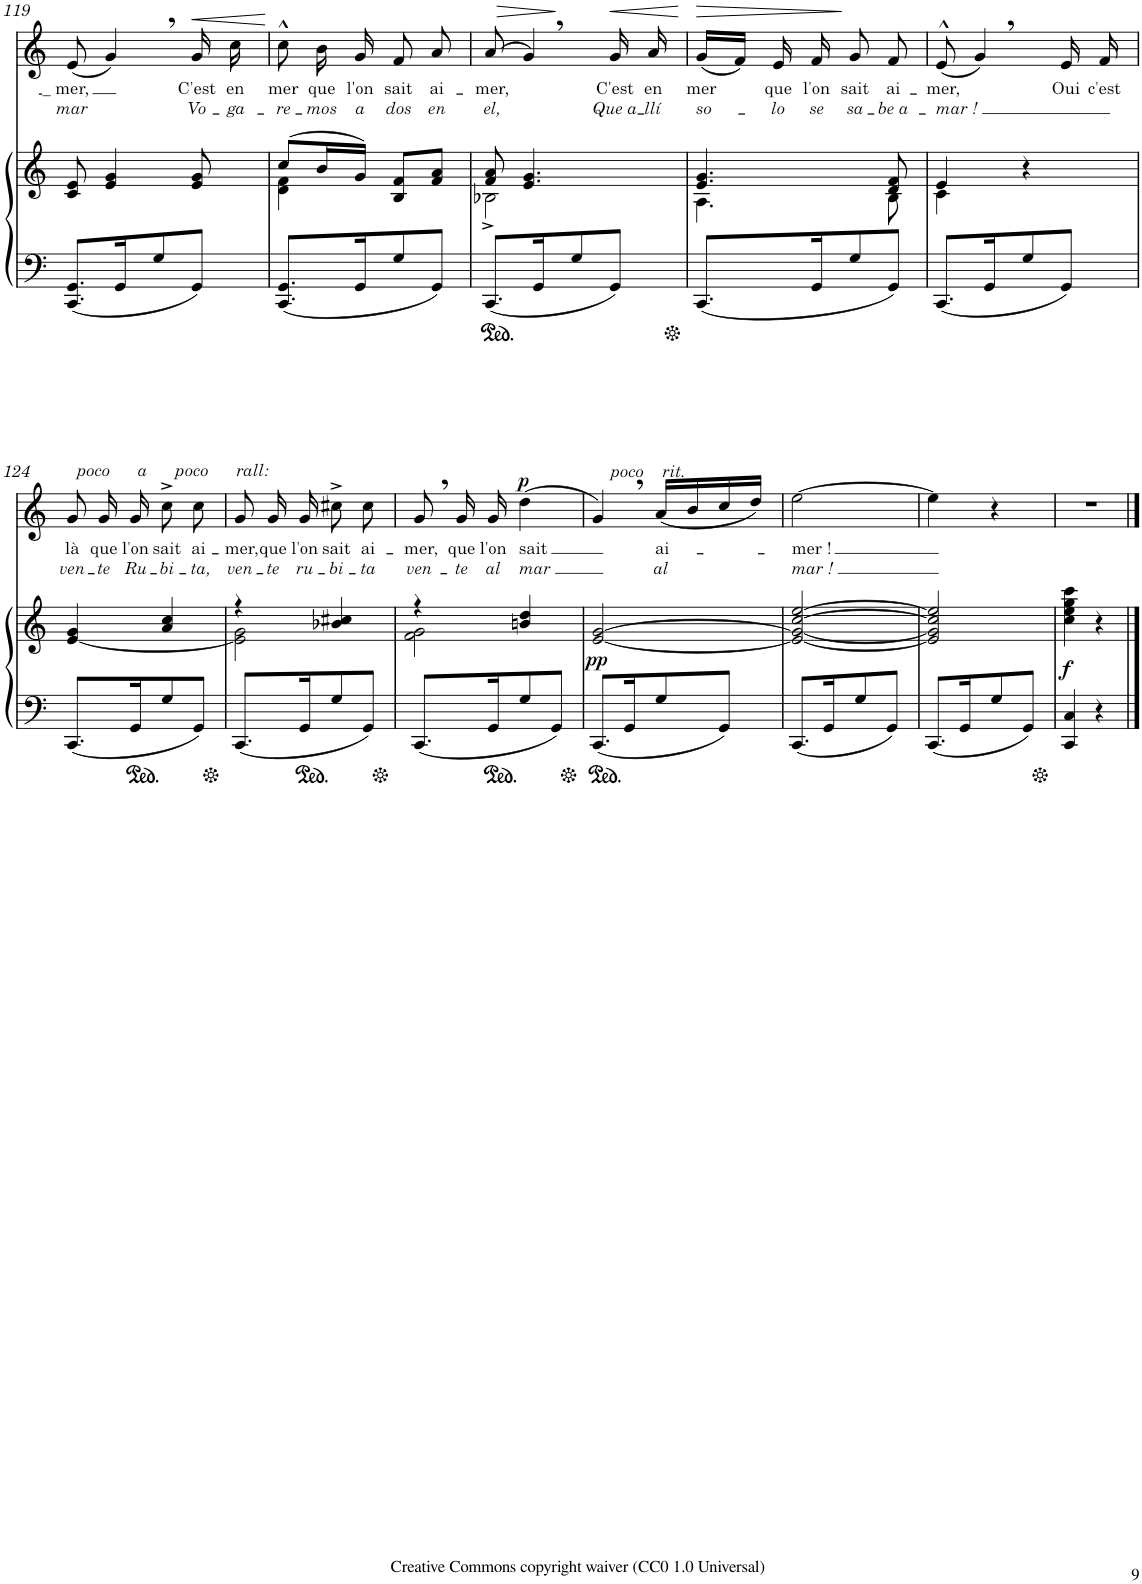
**kern	**kern	**dynam	**kern	**text	**text	**dynam
*part2	*part2	*part2	*part1	*part1	*part1	*part1
*staff3	*staff2	*staff2/3	*staff1	*staff1	*staff1	*staff1
*I"Piano	*	*	*I"Chant Voice	*	*	*
*I'Pno	*	*	*	*	*	*
!!LO:PB:g=z
*clefF4	*clefG2	*	*clefG2	*	*	*
*k[]	*k[]	*	*k[]	*	*	*
*M2/4	*M2/4	*	*M2/4	*	*	*
=119	=119	=119	=119	=119	=119	=119
!	!	!	!	!LO:LY:b	!LO:LY:b	!
8.CC/ 8.GG/L	8c/ 8e/	.	(8e/	-_ mer,	mar	.
.	4e/ 4g/	.	4g,/)	.	.	.
16GG/K	.	.	.	.	.	.
8G/	.	.	.	.	.	.
!	!	!	!	!LO:LY:b	!LO:LY:b	!LO:HP:b
8GG/J	8e/ 8g/	.	16g/	C'est	Vo-	<
!	!	!	!	!LO:LY:b	!LO:LY:b	!
.	.	.	16cc\	en	-ga-	.
.	.	.	.	.	.	[
=120	=120	=120	=120	=120	=120	=120
*	*^	*	*	*	*	*
!	!	!	!	!	!LO:LY:b	!LO:LY:b	!
8.CC/ 8.GG/L	(>8cc/L	4d\ 4f\	.	8cc^^\	mer	-re-	.
!	!	!	!	!	!LO:LY:b	!LO:LY:b	!
.	16b/L	.	.	16b\	que	-mos	.
!	!	!	!	!	!LO:LY:b	!LO:LY:b	!
16GG/K	16g/JJ)	.	.	16g/	l'on	a	.
!	!	!	!	!	!LO:LY:b	!LO:LY:b	!
8G/	8B/ 8f/L	4ryy	.	8f/	sait	dos	.
!	!	!	!	!	!LO:LY:b	!LO:LY:b	!
8GG/J	8f/ 8a/J	.	.	8a/	ai-	en	.
=121	=121	=121	=121	=121	=121	=121	=121
!	!	!	!	!	!LO:LY:b	!LO:LY:b	!LO:HP:b
8.CC/L	8f/ 8a/	2B-X^\	.	(>8a/	-mer,	el,	>
.	4.e/ 4.g/	.	.	4g/)	.	.	.
16GG/K	.	.	.	.	.	.	.
8G/	.	.	.	.	.	.	.
!	!	!	!	!	!LO:LY:b	!LO:LY:b	!LO:HP:n=1:b
8GG/J	.	.	.	16g/	C'est	Que a-	] <
!	!	!	!	!	!LO:LY:b	!LO:LY:b	!
.	.	.	.	16a/	en	-llí	.
*	*v	*v	*	*	*	*	*
.	.	.	.	.	.	[
=122	=122	=122	=122	=122	=122	=122
*	*^	*	*	*	*	*
!	!	!	!	!	!LO:LY:b	!LO:LY:b	!LO:HP:b
8.CC/L	4.e/ 4.g/	4.A\	.	(16g/LL	mer	so-	>
.	.	.	.	16f/JJ)	.	.	.
!	!	!	!	!	!LO:LY:b	!LO:LY:b	!
.	.	.	.	16e/	que	-lo	.
!	!	!	!	!	!LO:LY:b	!LO:LY:b	!
16GG/K	.	.	.	16f/	l'on	se	.
!	!	!	!	!	!LO:LY:b	!LO:LY:b	!
8G/	.	.	.	8g/	sait	sa-	]
!	!	!	!	!	!LO:LY:b	!LO:LY:b	!
8GG/J	8d/ 8f/	8B\	.	8f/	ai-	-be a-	.
=123	=123	=123	=123	=123	=123	=123	=123
!	!	!	!	!	!LO:LY:b	!LO:LY:b	!
8.CC/L	4e/	4c\	.	(8e^^/	-mer,	-mar !	.
.	.	.	.	4g/)	.	.	.
16GG/K	.	.	.	.	.	.	.
8G/	4r	4ryy	.	.	.	.	.
!	!	!	!	!	!LO:LY:b	!	!
8GG/J	.	.	.	16e/	Oui	.	.
!	!	!	!	!	!LO:LY:b	!	!
.	.	.	.	16f/	c'est	.	.
*	*v	*v	*	*	*	*	*
!!LO:LB:g=z
=124	=124	=124	=124	=124	=124	=124
!	!	!	!LO:TX:a:i:t=poco      a      poco      rall&colon;	!	!	!
!	!	!	!	!LO:LY:b	!LO:LY:b	!
8.CC/L	[<4e/ 4g/	.	8g/	là	ven-	.
!	!	!	!	!LO:LY:b	!LO:LY:b	!
.	.	.	16g/	que	-te	.
!	!	!	!	!LO:LY:b	!LO:LY:b	!
16GG/K	.	.	16g/	l'on	Ru-	.
!	!	!	!	!LO:LY:b	!LO:LY:b	!
8G/	4a/ 4cc/	.	8cc^\	sait	-bi-	.
!	!	!	!	!LO:LY:b	!LO:LY:b	!
8GG/J	.	.	8cc\	ai-	-ta,	.
=125	=125	=125	=125	=125	=125	=125
*	*^	*	*	*	*	*
!	!	!	!	!	!LO:LY:b	!LO:LY:b	!
8.CC/L	4r	2e\] 2g\	.	8g/	-mer,	ven-	.
!	!	!	!	!	!LO:LY:b	!LO:LY:b	!
.	.	.	.	16g/	que	-te	.
!	!	!	!	!	!LO:LY:b	!LO:LY:b	!
16GG/K	.	.	.	16g/	l'on	ru-	.
!	!	!	!	!	!LO:LY:b	!LO:LY:b	!
8G/	4b-X/ 4cc#X/	.	.	8cc#X^\	sait	-bi-	.
!	!	!	!	!	!LO:LY:b	!LO:LY:b	!
8GG/J	.	.	.	8cc#\	ai-	-ta	.
=126	=126	=126	=126	=126	=126	=126	=126
!	!	!	!	!	!LO:LY:b	!LO:LY:b	!
8.CC/L	4r	2f\ 2g\	.	8g,/	-mer,	ven-	.
!	!	!	!	!	!LO:LY:b	!LO:LY:b	!
.	.	.	.	16g/	que	-te	.
!	!	!	!	!	!LO:LY:b	!LO:LY:b	!
16GG/K	.	.	.	16g/	l'on	al	.
!	!	!	!	!	!LO:LY:b	!LO:LY:b	!LO:DY:a
8G/	4bn/ 4dd/	.	.	(4dd\	sait	-mar	p
8GG/J	.	.	.	.	.	.	.
*	*v	*v	*	*	*	*	*
=127	=127	=127	=127	=127	=127	=127
!	!	!	!LO:TX:a:i:t=poco    rit.	!	!	!
!	!	!LO:DY:b	!	!	!	!
8.CC/L	[2e/ [2g/	pp	4g,/)	.	.	.
16GG/K	.	.	.	.	.	.
!	!	!	!	!LO:LY:b	!LO:LY:b	!
8G/	.	.	(16a/LL	ai-	al	.
.	.	.	16b/	.	.	.
8GG/J	.	.	16cc/	.	.	.
.	.	.	16dd/JJ)	.	.	.
=128	=128	=128	=128	=128	=128	=128
!	!	!	!	!LO:LY:b	!LO:LY:b	!
8.CC/L	2e/_ 2g/_ [2cc/ [2ee/	.	[2ee\	-mer !	mar !	.
16GG/K	.	.	.	.	.	.
8G/	.	.	.	.	.	.
8GG/J	.	.	.	.	.	.
=129	=129	=129	=129	=129	=129	=129
8.CC/L	2e/] 2g/] 2cc/] 2ee/]	.	4ee\]	.	.	.
16GG/K	.	.	.	.	.	.
8G/	.	.	4r	.	.	.
8GG/J	.	.	.	.	.	.
=130	=130	=130	=130	=130	=130	=130
!	!	!LO:DY:b	!	!	!	!
4CC/ 4C/	4cc\ 4ee\ 4gg\ 4ccc\	f	2r	.	.	.
4r	4r	.	.	.	.	.
==	==	==	==	==	==	==
*-	*-	*-	*-	*-	*-	*-
